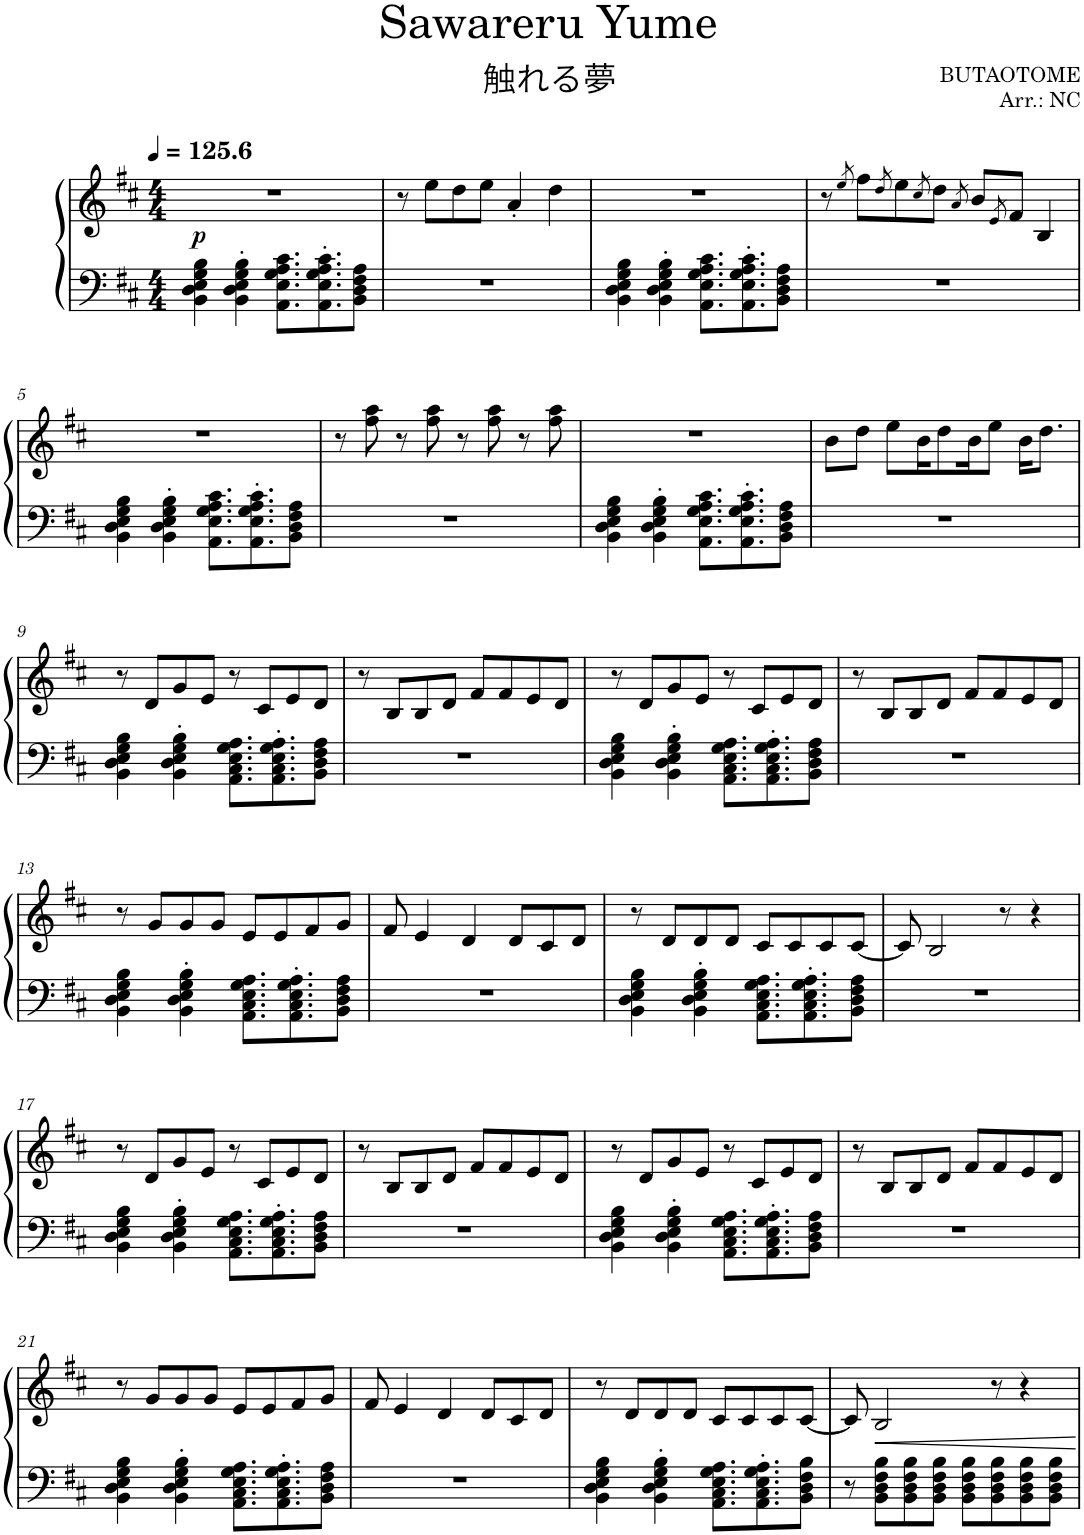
**kern	**kern	**dynam
*part1	*part1	*part1
*staff2	*staff1	*staff1/2
*I"Piano	*	*
*I'Pno.	*	*
*clefF4	*clefG2	*
*k[f#c#]	*k[f#c#]	*
*M4/4	*M4/4	*
*MM126	*MM126	*
=1	=1	=1
!	!	!LO:DY:b
4BB\ 4D\ 4E\ 4G\ 4B\	1r	p
4BB\' 4D\' 4E\' 4G\' 4B\'	.	.
8.AA\ 8.E\ 8.G\ 8.A\ 8.c#\L	.	.
8.AA\' 8.E\' 8.G\' 8.A\' 8.c#\'	.	.
8BB\ 8D\ 8F#\ 8A\J	.	.
=2	=2	=2
1r	8r	.
.	8ee\L	.
.	8dd\	.
.	8ee\J	.
.	4a'/	.
.	4dd\	.
=3	=3	=3
4BB\ 4D\ 4E\ 4G\ 4B\	1r	.
4BB\' 4D\' 4E\' 4G\' 4B\'	.	.
8.AA\ 8.E\ 8.G\ 8.A\ 8.c#\L	.	.
8.AA\' 8.E\' 8.G\' 8.A\' 8.c#\'	.	.
8BB\ 8D\ 8F#\ 8A\J	.	.
=4	=4	=4
1r	8r	.
.	8qee/	.
.	8ff#\L	.
.	8qdd/	.
.	8ee\	.
.	8qcc#/	.
.	8dd\J	.
.	8qa/	.
.	8b/L	.
.	8qe/	.
.	8f#/J	.
.	4B/	.
!!LO:LB:g=z
=5	=5	=5
4BB\ 4D\ 4E\ 4G\ 4B\	1r	.
4BB\' 4D\' 4E\' 4G\' 4B\'	.	.
8.AA\ 8.E\ 8.G\ 8.A\ 8.c#\L	.	.
8.AA\' 8.E\' 8.G\' 8.A\' 8.c#\'	.	.
8BB\ 8D\ 8F#\ 8A\J	.	.
=6	=6	=6
1r	8r	.
.	8ff#\ 8aa\	.
.	8r	.
.	8ff#\ 8aa\	.
.	8r	.
.	8ff#\ 8aa\	.
.	8r	.
.	8ff#\ 8aa\	.
=7	=7	=7
4BB\ 4D\ 4E\ 4G\ 4B\	1r	.
4BB\' 4D\' 4E\' 4G\' 4B\'	.	.
8.AA\ 8.E\ 8.G\ 8.A\ 8.c#\L	.	.
8.AA\' 8.E\' 8.G\' 8.A\' 8.c#\'	.	.
8BB\ 8D\ 8F#\ 8A\J	.	.
=8	=8	=8
1r	8b\L	.
.	8dd\J	.
.	8ee\L	.
.	16b\K	.
.	8dd\	.
.	16b\K	.
.	8ee\J	.
.	16b\KL	.
.	8.dd\J	.
!!LO:LB:g=z
=9	=9	=9
4BB\ 4D\ 4E\ 4G\ 4B\	8r	.
.	8d/L	.
4BB\' 4D\' 4E\' 4G\' 4B\'	8g/	.
.	8e/J	.
8.AA\ 8.C#\ 8.E\ 8.G\ 8.A\L	8r	.
.	8c#/L	.
8.AA\' 8.C#\' 8.E\' 8.G\' 8.A\'	.	.
.	8e/	.
8BB\ 8D\ 8F#\ 8A\J	8d/J	.
=10	=10	=10
1r	8r	.
.	8B/L	.
.	8B/	.
.	8d/J	.
.	8f#/L	.
.	8f#/	.
.	8e/	.
.	8d/J	.
=11	=11	=11
4BB\ 4D\ 4E\ 4G\ 4B\	8r	.
.	8d/L	.
4BB\' 4D\' 4E\' 4G\' 4B\'	8g/	.
.	8e/J	.
8.AA\ 8.C#\ 8.E\ 8.G\ 8.A\L	8r	.
.	8c#/L	.
8.AA\' 8.C#\' 8.E\' 8.G\' 8.A\'	.	.
.	8e/	.
8BB\ 8D\ 8F#\ 8A\J	8d/J	.
=12	=12	=12
1r	8r	.
.	8B/L	.
.	8B/	.
.	8d/J	.
.	8f#/L	.
.	8f#/	.
.	8e/	.
.	8d/J	.
!!LO:LB:g=z
=13	=13	=13
4BB\ 4D\ 4E\ 4G\ 4B\	8r	.
.	8g/L	.
4BB\' 4D\' 4E\' 4G\' 4B\'	8g/	.
.	8g/J	.
8.AA\ 8.C#\ 8.E\ 8.G\ 8.A\L	8e/L	.
.	8e/	.
8.AA\' 8.C#\' 8.E\' 8.G\' 8.A\'	.	.
.	8f#/	.
8BB\ 8D\ 8F#\ 8A\J	8g/J	.
=14	=14	=14
1r	8f#/	.
.	4e/	.
.	4d/	.
.	8d/L	.
.	8c#/	.
.	8d/J	.
=15	=15	=15
4BB\ 4D\ 4E\ 4G\ 4B\	8r	.
.	8d/L	.
4BB\' 4D\' 4E\' 4G\' 4B\'	8d/	.
.	8d/J	.
8.AA\ 8.C#\ 8.E\ 8.G\ 8.A\L	8c#/L	.
.	8c#/	.
8.AA\' 8.C#\' 8.E\' 8.G\' 8.A\'	.	.
.	8c#/	.
8BB\ 8D\ 8F#\ 8A\J	[8c#/J	.
=16	=16	=16
1r	8c#/]	.
.	2B/	.
.	8r	.
.	4r	.
!!LO:LB:g=z
=17	=17	=17
4BB\ 4D\ 4E\ 4G\ 4B\	8r	.
.	8d/L	.
4BB\' 4D\' 4E\' 4G\' 4B\'	8g/	.
.	8e/J	.
8.AA\ 8.C#\ 8.E\ 8.G\ 8.A\L	8r	.
.	8c#/L	.
8.AA\' 8.C#\' 8.E\' 8.G\' 8.A\'	.	.
.	8e/	.
8BB\ 8D\ 8F#\ 8A\J	8d/J	.
=18	=18	=18
1r	8r	.
.	8B/L	.
.	8B/	.
.	8d/J	.
.	8f#/L	.
.	8f#/	.
.	8e/	.
.	8d/J	.
=19	=19	=19
4BB\ 4D\ 4E\ 4G\ 4B\	8r	.
.	8d/L	.
4BB\' 4D\' 4E\' 4G\' 4B\'	8g/	.
.	8e/J	.
8.AA\ 8.C#\ 8.E\ 8.G\ 8.A\L	8r	.
.	8c#/L	.
8.AA\' 8.C#\' 8.E\' 8.G\' 8.A\'	.	.
.	8e/	.
8BB\ 8D\ 8F#\ 8A\J	8d/J	.
=20	=20	=20
1r	8r	.
.	8B/L	.
.	8B/	.
.	8d/J	.
.	8f#/L	.
.	8f#/	.
.	8e/	.
.	8d/J	.
!!LO:LB:g=z
=21	=21	=21
4BB\ 4D\ 4E\ 4G\ 4B\	8r	.
.	8g/L	.
4BB\' 4D\' 4E\' 4G\' 4B\'	8g/	.
.	8g/J	.
8.AA\ 8.C#\ 8.E\ 8.G\ 8.A\L	8e/L	.
.	8e/	.
8.AA\' 8.C#\' 8.E\' 8.G\' 8.A\'	.	.
.	8f#/	.
8BB\ 8D\ 8F#\ 8A\J	8g/J	.
=22	=22	=22
1r	8f#/	.
.	4e/	.
.	4d/	.
.	8d/L	.
.	8c#/	.
.	8d/J	.
=23	=23	=23
4BB\ 4D\ 4E\ 4G\ 4B\	8r	.
.	8d/L	.
4BB\' 4D\' 4E\' 4G\' 4B\'	8d/	.
.	8d/J	.
8.AA\ 8.C#\ 8.E\ 8.G\ 8.A\L	8c#/L	.
.	8c#/	.
8.AA\' 8.C#\' 8.E\' 8.G\' 8.A\'	.	.
.	8c#/	.
8BB\ 8D\ 8F#\ 8B\J	[8c#/J	.
=24	=24	=24
8r	8c#/]	.
8BB\ 8D\ 8F#\ 8B\L	2B/	.
8BB\ 8D\ 8F#\ 8B\	.	.
8BB\ 8D\ 8F#\ 8B\J	.	.
8BB\ 8D\ 8F#\ 8B\L	.	.
8BB\ 8D\ 8F#\ 8B\	8r	.
8BB\ 8D\ 8F#\ 8B\	4r	.
8BB\ 8D\ 8F#\ 8B\J	.	.
=	=	=
*-	*-	*-
